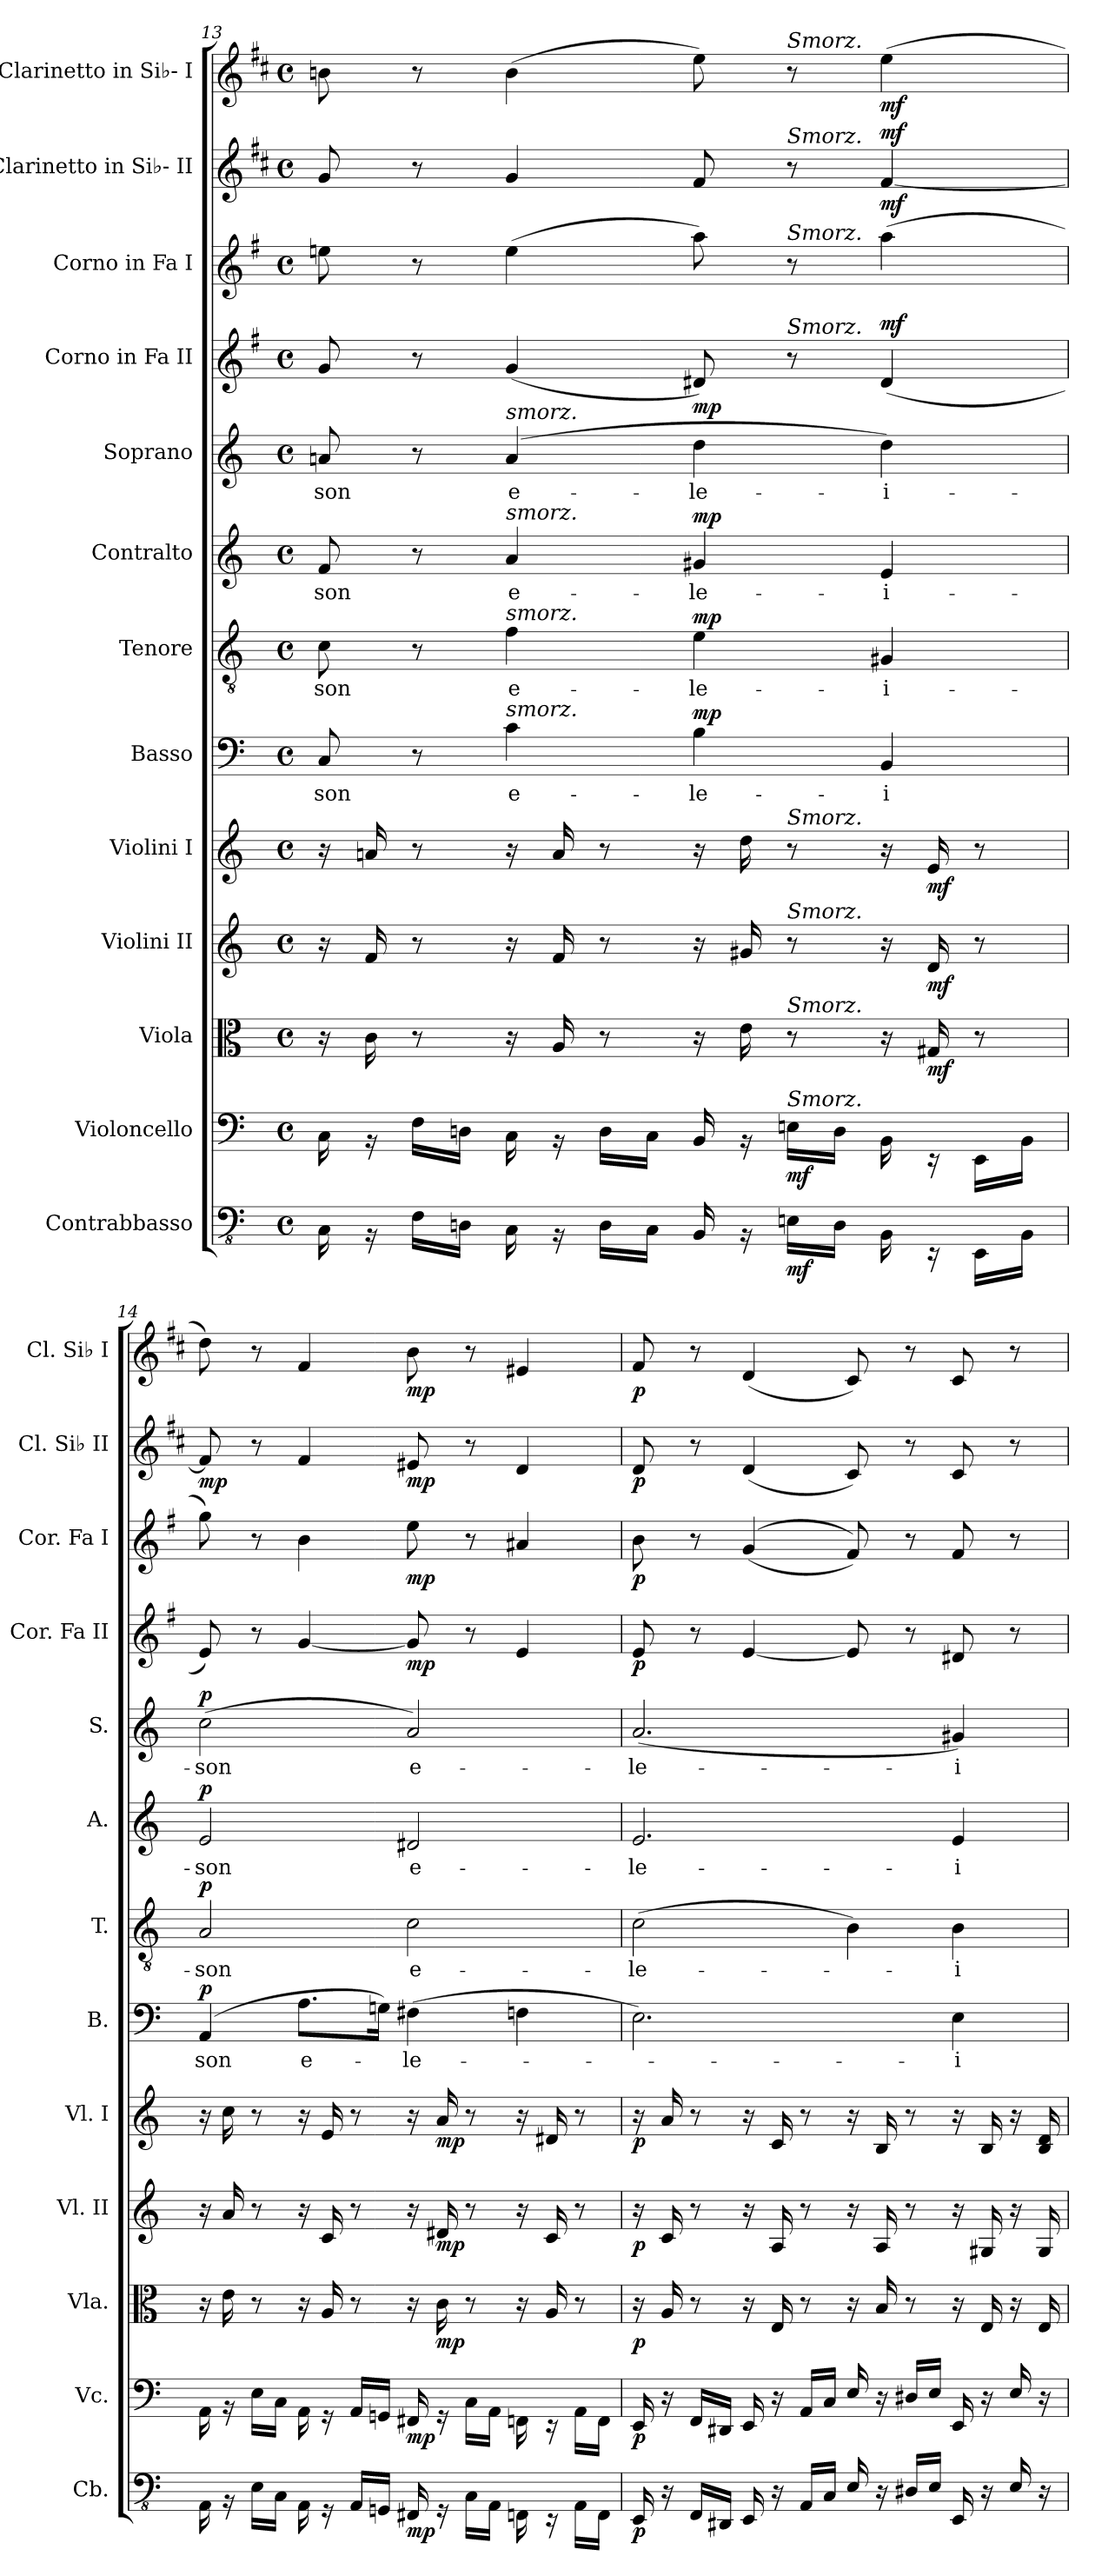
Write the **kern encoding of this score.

**kern	**dynam	**kern	**dynam	**kern	**dynam	**kern	**dynam	**kern	**dynam	**kern	**text	**dynam	**kern	**text	**dynam	**kern	**text	**dynam	**kern	**text	**dynam	**kern	**dynam	**kern	**dynam	**kern	**dynam	**kern	**dynam
*part13	*part13	*part12	*part12	*part11	*part11	*part10	*part10	*part9	*part9	*part8	*part8	*part8	*part7	*part7	*part7	*part6	*part6	*part6	*part5	*part5	*part5	*part4	*part4	*part3	*part3	*part2	*part2	*part1	*part1
*staff13	*staff13	*staff12	*staff12	*staff11	*staff11	*staff10	*staff10	*staff9	*staff9	*staff8	*staff8	*staff8	*staff7	*staff7	*staff7	*staff6	*staff6	*staff6	*staff5	*staff5	*staff5	*staff4	*staff4	*staff3	*staff3	*staff2	*staff2	*staff1	*staff1
*I"Contrabbasso	*	*I"Violoncello	*	*I"Viola	*	*I"Violini II	*	*I"Violini I	*	*I"Basso	*	*	*I"Tenore	*	*	*I"Contralto	*	*	*I"Soprano	*	*	*I"Corno in Fa II	*	*I"Corno in Fa I	*	*I"Clarinetto  in Si♭- II	*	*I"Clarinetto  in Si♭- I	*
*I'Cb.	*	*I'Vc.	*	*I'Vla.	*	*I'Vl. II	*	*I'Vl. I	*	*I'B.	*	*	*I'T.	*	*	*I'A.	*	*	*I'S.	*	*	*I'Cor. Fa II	*	*I'Cor. Fa I	*	*I'Cl. Si♭ II	*	*I'Cl. Si♭ I	*
*clefFv4	*	*clefF4	*	*clefC3	*	*clefG2	*	*clefG2	*	*clefF4	*	*	*clefGv2	*	*	*clefG2	*	*	*clefG2	*	*	*clefG2	*	*clefG2	*	*clefG2	*	*clefG2	*
*	*	*	*	*	*	*	*	*	*	*	*	*	*	*	*	*	*	*	*	*	*	*ITrd4c7	*	*ITrd4c7	*	*ITrd1c2	*	*ITrd1c2	*
*k[]	*	*k[]	*	*k[]	*	*k[]	*	*k[]	*	*k[]	*	*	*k[]	*	*	*k[]	*	*	*k[]	*	*	*k[]	*	*k[]	*	*k[]	*	*k[]	*
*M4/4	*	*M4/4	*	*M4/4	*	*M4/4	*	*M4/4	*	*M4/4	*	*	*M4/4	*	*	*M4/4	*	*	*M4/4	*	*	*M4/4	*	*M4/4	*	*M4/4	*	*M4/4	*
*met(c)	*	*met(c)	*	*met(c)	*	*met(c)	*	*met(c)	*	*met(c)	*	*	*met(c)	*	*	*met(c)	*	*	*met(c)	*	*	*met(c)	*	*met(c)	*	*met(c)	*	*met(c)	*
=13	=13	=13	=13	=13	=13	=13	=13	=13	=13	=13	=13	=13	=13	=13	=13	=13	=13	=13	=13	=13	=13	=13	=13	=13	=13	=13	=13	=13	=13
*^	*	*^	*	*	*	*	*	*	*	*	*	*	*	*	*	*	*	*	*	*	*	*	*	*	*	*	*	*	*
!	!	!	!	!	!	!	!	!	!	!	!	!	!LO:LY:b	!	!	!LO:LY:b	!	!	!LO:LY:b	!	!	!LO:LY:b	!	!	!	!	!	!	!	!	!
1ryy	16CC\	.	1ryy	16C\	.	16r	.	16r	.	16r	.	8C/	-son	.	8c\	-son	.	8f/	-son	.	8an/	-son	.	8c/	.	8an\	.	8f/	.	8an\	.
.	16r	.	.	16r	.	16c\	.	16f/	.	16an/	.	.	.	.	.	.	.	.	.	.	.	.	.	.	.	.	.	.	.	.	.
.	16FF\LL	.	.	16F\LL	.	8r	.	8r	.	8r	.	8r	.	.	8r	.	.	8r	.	.	8r	.	.	8r	.	8r	.	8r	.	8r	.
.	16DDn\JJ	.	.	16Dn\JJ	.	.	.	.	.	.	.	.	.	.	.	.	.	.	.	.	.	.	.	.	.	.	.	.	.	.	.
!	!	!	!	!	!	!	!	!	!	!	!	!	!	!	!	!	!	!	!	!	!LO:TX:a:i:t=smorz.	!	!	!	!	!	!	!	!	!	!
!	!	!	!	!	!	!	!	!	!	!	!	!	!	!	!	!	!	!LO:TX:a:i:t=smorz.	!	!	!	!	!	!	!	!	!	!	!	!	!
!	!	!	!	!	!	!	!	!	!	!	!	!	!	!	!LO:TX:a:i:t=smorz.	!	!	!	!	!	!	!	!	!	!	!	!	!	!	!	!
!	!	!	!	!	!	!	!	!	!	!	!	!LO:TX:a:i:t=smorz.	!	!	!	!	!	!	!	!	!	!	!	!	!	!	!	!	!	!	!
!	!	!	!	!	!	!	!	!	!	!	!	!	!LO:LY:b	!	!	!LO:LY:b	!	!	!LO:LY:b	!	!	!LO:LY:b	!	!	!	!	!	!	!	!	!
.	16CC\	.	.	16C\	.	16r	.	16r	.	16r	.	4c\	e-	.	4f\	e-	.	4a/	e-	.	(>4a/	e-	.	(<4c/	.	(>4a\	.	4f/	.	(>4a\	.
.	16r	.	.	16r	.	16A/	.	16f/	.	16a/	.	.	.	.	.	.	.	.	.	.	.	.	.	.	.	.	.	.	.	.	.
.	16DD\LL	.	.	16D\LL	.	8r	.	8r	.	8r	.	.	.	.	.	.	.	.	.	.	.	.	.	.	.	.	.	.	.	.	.
.	16CC\JJ	.	.	16C\JJ	.	.	.	.	.	.	.	.	.	.	.	.	.	.	.	.	.	.	.	.	.	.	.	.	.	.	.
!	!	!	!	!	!	!	!	!	!	!	!	!	!LO:LY:b	!LO:DY:b	!	!LO:LY:b	!LO:DY:b	!	!LO:LY:b	!LO:DY:b	!	!LO:LY:b	!LO:DY:a	!	!	!	!	!	!	!	!
.	16BBB/	.	.	16BB/	.	16r	.	16r	.	16r	.	4B\	-le-	mp	4e\	-le-	mp	4g#X/	-le-	mp	4dd\	-le-	mp	8G#X/)	.	8dd\)	.	8e/	.	8dd\)	.
.	16r	.	.	16r	.	16e\	.	16g#X/	.	16dd\	.	.	.	.	.	.	.	.	.	.	.	.	.	.	.	.	.	.	.	.	.
!	!	!	!	!	!	!	!	!	!	!	!	!	!	!	!	!	!	!	!	!	!	!	!	!	!	!	!	!	!	!LO:TX:a:i:t=Smorz.	!
!	!	!	!	!	!	!	!	!	!	!	!	!	!	!	!	!	!	!	!	!	!	!	!	!	!	!	!	!LO:TX:a:i:t=Smorz.	!	!	!
!	!	!	!	!	!	!	!	!	!	!	!	!	!	!	!	!	!	!	!	!	!	!	!	!	!	!LO:TX:a:i:t=Smorz.	!	!	!	!	!
!	!	!	!	!	!	!	!	!	!	!	!	!	!	!	!	!	!	!	!	!	!	!	!	!LO:TX:a:i:t=Smorz.	!	!	!	!	!	!	!
!	!	!	!	!	!	!	!	!	!	!LO:TX:a:i:t=Smorz.	!	!	!	!	!	!	!	!	!	!	!	!	!	!	!	!	!	!	!	!	!
!	!	!	!	!	!	!	!	!LO:TX:a:i:t=Smorz.	!	!	!	!	!	!	!	!	!	!	!	!	!	!	!	!	!	!	!	!	!	!	!
!	!	!	!	!	!	!LO:TX:a:i:t=Smorz.	!	!	!	!	!	!	!	!	!	!	!	!	!	!	!	!	!	!	!	!	!	!	!	!	!
!	!	!	!	!LO:TX:a:i:t=Smorz.	!	!	!	!	!	!	!	!	!	!	!	!	!	!	!	!	!	!	!	!	!	!	!	!	!	!	!
!	!	!LO:DY:b	!	!	!LO:DY:b	!	!	!	!	!	!	!	!	!	!	!	!	!	!	!	!	!	!	!	!	!	!	!	!	!	!
.	16EEn\LL	mf	.	16En\LL	mf	8r	.	8r	.	8r	.	.	.	.	.	.	.	.	.	.	.	.	.	8r	.	8r	.	8r	.	8r	.
.	16DD\JJ	.	.	16D\JJ	.	.	.	.	.	.	.	.	.	.	.	.	.	.	.	.	.	.	.	.	.	.	.	.	.	.	.
!	!	!	!	!	!	!	!	!	!	!	!	!	!LO:LY:b	!	!	!LO:LY:b	!	!	!LO:LY:b	!	!	!LO:LY:b	!	!	!LO:DY:a	!	!LO:DY:a	!	!LO:DY:a	!	!LO:DY:b
.	16BBB\	.	.	16BB\	.	16r	.	16r	.	16r	.	4BB/	-i	.	4G#X/	-i-	.	4e/	-i-	.	4dd\)	-i-	.	(<4G#/	mf	(<4dd\	mf	[4e/	mf	(>4dd\	mf
!	!	!	!	!	!	!	!LO:DY:b	!	!LO:DY:b	!	!LO:DY:b	!	!	!	!	!	!	!	!	!	!	!	!	!	!	!	!	!	!	!	!
.	16r	.	.	16r	.	16G#X/	mf	16d/	mf	16e/	mf	.	.	.	.	.	.	.	.	.	.	.	.	.	.	.	.	.	.	.	.
.	16EEE\LL	.	.	16EE\LL	.	8r	.	8r	.	8r	.	.	.	.	.	.	.	.	.	.	.	.	.	.	.	.	.	.	.	.	.
.	16BBB\JJ	.	.	16BB\JJ	.	.	.	.	.	.	.	.	.	.	.	.	.	.	.	.	.	.	.	.	.	.	.	.	.	.	.
=14	=14	=14	=14	=14	=14	=14	=14	=14	=14	=14	=14	=14	=14	=14	=14	=14	=14	=14	=14	=14	=14	=14	=14	=14	=14	=14	=14	=14	=14	=14	=14
!	!	!	!	!	!	!	!	!	!	!	!	!	!LO:LY:b	!LO:DY:b	!	!LO:LY:b	!LO:DY:b	!	!LO:LY:b	!LO:DY:b	!	!LO:LY:b	!LO:DY:b	!	!	!	!LO:DY:a	!	!	!	!
1ryy	16AAA\	.	1ryy	16AA\	.	16r	.	16r	.	16r	.	(>4AA/	son	p	2A/	-son	p	2e/	-son	p	(>2cc\	-son	p	8A/)	.	8cc\)	mp	8e/]	.	8cc\)	.
.	16r	.	.	16r	.	16e\	.	16a/	.	16cc\	.	.	.	.	.	.	.	.	.	.	.	.	.	.	.	.	.	.	.	.	.
.	16EE\LL	.	.	16E\LL	.	8r	.	8r	.	8r	.	.	.	.	.	.	.	.	.	.	.	.	.	8r	.	8r	.	8r	.	8r	.
.	16CC\JJ	.	.	16C\JJ	.	.	.	.	.	.	.	.	.	.	.	.	.	.	.	.	.	.	.	.	.	.	.	.	.	.	.
!	!	!	!	!	!	!	!	!	!	!	!	!	!LO:LY:b	!	!	!	!	!	!	!	!	!	!	!	!	!	!	!	!	!	!
.	16AAA\	.	.	16AA\	.	16r	.	16r	.	16r	.	8.A\L	e-	.	.	.	.	.	.	.	.	.	.	[4c/	.	4e\	.	4e/	.	4e/	.
.	16r	.	.	16r	.	16A/	.	16c/	.	16e/	.	.	.	.	.	.	.	.	.	.	.	.	.	.	.	.	.	.	.	.	.
.	16AAA/LL	.	.	16AA/LL	.	8r	.	8r	.	8r	.	.	.	.	.	.	.	.	.	.	.	.	.	.	.	.	.	.	.	.	.
.	16GGGn/JJ	.	.	16GGn/JJ	.	.	.	.	.	.	.	16Gn\Jk)	.	.	.	.	.	.	.	.	.	.	.	.	.	.	.	.	.	.	.
!	!	!LO:DY:b	!	!	!LO:DY:b	!	!	!	!	!	!	!	!LO:LY:b	!	!	!LO:LY:b	!	!	!LO:LY:b	!	!	!LO:LY:b	!	!	!LO:DY:b	!	!LO:DY:b	!	!LO:DY:b	!	!LO:DY:b
.	16FFF#X/	mp	.	16FF#X/	mp	16r	.	16r	.	16r	.	(>4F#X\	-le-	.	2c\	e-	.	2d#X/	e-	.	2a/)	e-	.	8c/]	mp	8a\	mp	8d#X/	mp	8a\	mp
!	!	!	!	!	!	!	!LO:DY:b	!	!LO:DY:b	!	!LO:DY:b	!	!	!	!	!	!	!	!	!	!	!	!	!	!	!	!	!	!	!	!
.	16r	.	.	16r	.	16c\	mp	16d#X/	mp	16a/	mp	.	.	.	.	.	.	.	.	.	.	.	.	.	.	.	.	.	.	.	.
.	16CC\LL	.	.	16C\LL	.	8r	.	8r	.	8r	.	.	.	.	.	.	.	.	.	.	.	.	.	8r	.	8r	.	8r	.	8r	.
.	16AAA\JJ	.	.	16AA\JJ	.	.	.	.	.	.	.	.	.	.	.	.	.	.	.	.	.	.	.	.	.	.	.	.	.	.	.
.	16FFFn\	.	.	16FFn\	.	16r	.	16r	.	16r	.	4Fn\	.	.	.	.	.	.	.	.	.	.	.	4A/	.	4d#X/	.	4c/	.	4d#X/	.
.	16r	.	.	16r	.	16A/	.	16c/	.	16d#X/	.	.	.	.	.	.	.	.	.	.	.	.	.	.	.	.	.	.	.	.	.
.	16AAA\LL	.	.	16AA\LL	.	8r	.	8r	.	8r	.	.	.	.	.	.	.	.	.	.	.	.	.	.	.	.	.	.	.	.	.
.	16FFF\JJ	.	.	16FF\JJ	.	.	.	.	.	.	.	.	.	.	.	.	.	.	.	.	.	.	.	.	.	.	.	.	.	.	.
=15	=15	=15	=15	=15	=15	=15	=15	=15	=15	=15	=15	=15	=15	=15	=15	=15	=15	=15	=15	=15	=15	=15	=15	=15	=15	=15	=15	=15	=15	=15	=15
!	!	!LO:DY:b	!	!	!LO:DY:b	!	!LO:DY:b	!	!LO:DY:b	!	!LO:DY:b	!	!	!	!	!LO:LY:b	!	!	!LO:LY:b	!	!	!LO:LY:b	!	!	!LO:DY:b	!	!LO:DY:b	!	!LO:DY:b	!	!LO:DY:b
*v	*v	*	*	*	*	*	*	*	*	*	*	*	*	*	*	*	*	*	*	*	*	*	*	*	*	*	*	*	*	*	*
*	*	*v	*v	*	*	*	*	*	*	*	*	*	*	*	*	*	*	*	*	*	*	*	*	*	*	*	*	*	*	*
16EEE/	p	16EE/	p	16r	p	16r	p	16r	p	2.E\)	.	.	(>2c\	-le-	.	2.e/	-le-	.	(>2.a/	-le-	.	8A/	p	8e\	p	8c/	p	8e/	p
16r	.	16r	.	16A/	.	16c/	.	16a/	.	.	.	.	.	.	.	.	.	.	.	.	.	.	.	.	.	.	.	.	.
16FFF/LL	.	16FF/LL	.	8r	.	8r	.	8r	.	.	.	.	.	.	.	.	.	.	.	.	.	8r	.	8r	.	8r	.	8r	.
16DDD#X/JJ	.	16DD#X/JJ	.	.	.	.	.	.	.	.	.	.	.	.	.	.	.	.	.	.	.	.	.	.	.	.	.	.	.
16EEE/	.	16EE/	.	16r	.	16r	.	16r	.	.	.	.	.	.	.	.	.	.	.	.	.	[4A/	.	(>(>4c/	.	(>4c/	.	(>4c/	.
16r	.	16r	.	16E/	.	16A/	.	16c/	.	.	.	.	.	.	.	.	.	.	.	.	.	.	.	.	.	.	.	.	.
16AAA/LL	.	16AA/LL	.	8r	.	8r	.	8r	.	.	.	.	.	.	.	.	.	.	.	.	.	.	.	.	.	.	.	.	.
16CC/JJ	.	16C/JJ	.	.	.	.	.	.	.	.	.	.	.	.	.	.	.	.	.	.	.	.	.	.	.	.	.	.	.
16EE/	.	16E/	.	16r	.	16r	.	16r	.	.	.	.	4B\)	.	.	.	.	.	.	.	.	8A/]	.	8B/))	.	8B/)	.	8B/)	.
16r	.	16r	.	16B/	.	16A/	.	16B/	.	.	.	.	.	.	.	.	.	.	.	.	.	.	.	.	.	.	.	.	.
16DD#X/LL	.	16D#X/LL	.	8r	.	8r	.	8r	.	.	.	.	.	.	.	.	.	.	.	.	.	8r	.	8r	.	8r	.	8r	.
16EE/JJ	.	16E/JJ	.	.	.	.	.	.	.	.	.	.	.	.	.	.	.	.	.	.	.	.	.	.	.	.	.	.	.
!	!	!	!	!	!	!	!	!	!	!	!LO:LY:b	!	!	!LO:LY:b	!	!	!LO:LY:b	!	!	!LO:LY:b	!	!	!	!	!	!	!	!	!
16EEE/	.	16EE/	.	16r	.	16r	.	16r	.	4E\	-i-	.	4B\	-i-	.	4e/	-i-	.	4g#X/)	-i-	.	8G#X/	.	8B/	.	8B/	.	8B/	.
16r	.	16r	.	16E/	.	16G#X/	.	16B/	.	.	.	.	.	.	.	.	.	.	.	.	.	.	.	.	.	.	.	.	.
16EE/	.	16E/	.	16r	.	16r	.	16r	.	.	.	.	.	.	.	.	.	.	.	.	.	8r	.	8r	.	8r	.	8r	.
16r	.	16r	.	16E/	.	16G#/	.	16B/ 16d/	.	.	.	.	.	.	.	.	.	.	.	.	.	.	.	.	.	.	.	.	.
=	=	=	=	=	=	=	=	=	=	=	=	=	=	=	=	=	=	=	=	=	=	=	=	=	=	=	=	=	=
*-	*-	*-	*-	*-	*-	*-	*-	*-	*-	*-	*-	*-	*-	*-	*-	*-	*-	*-	*-	*-	*-	*-	*-	*-	*-	*-	*-	*-	*-
